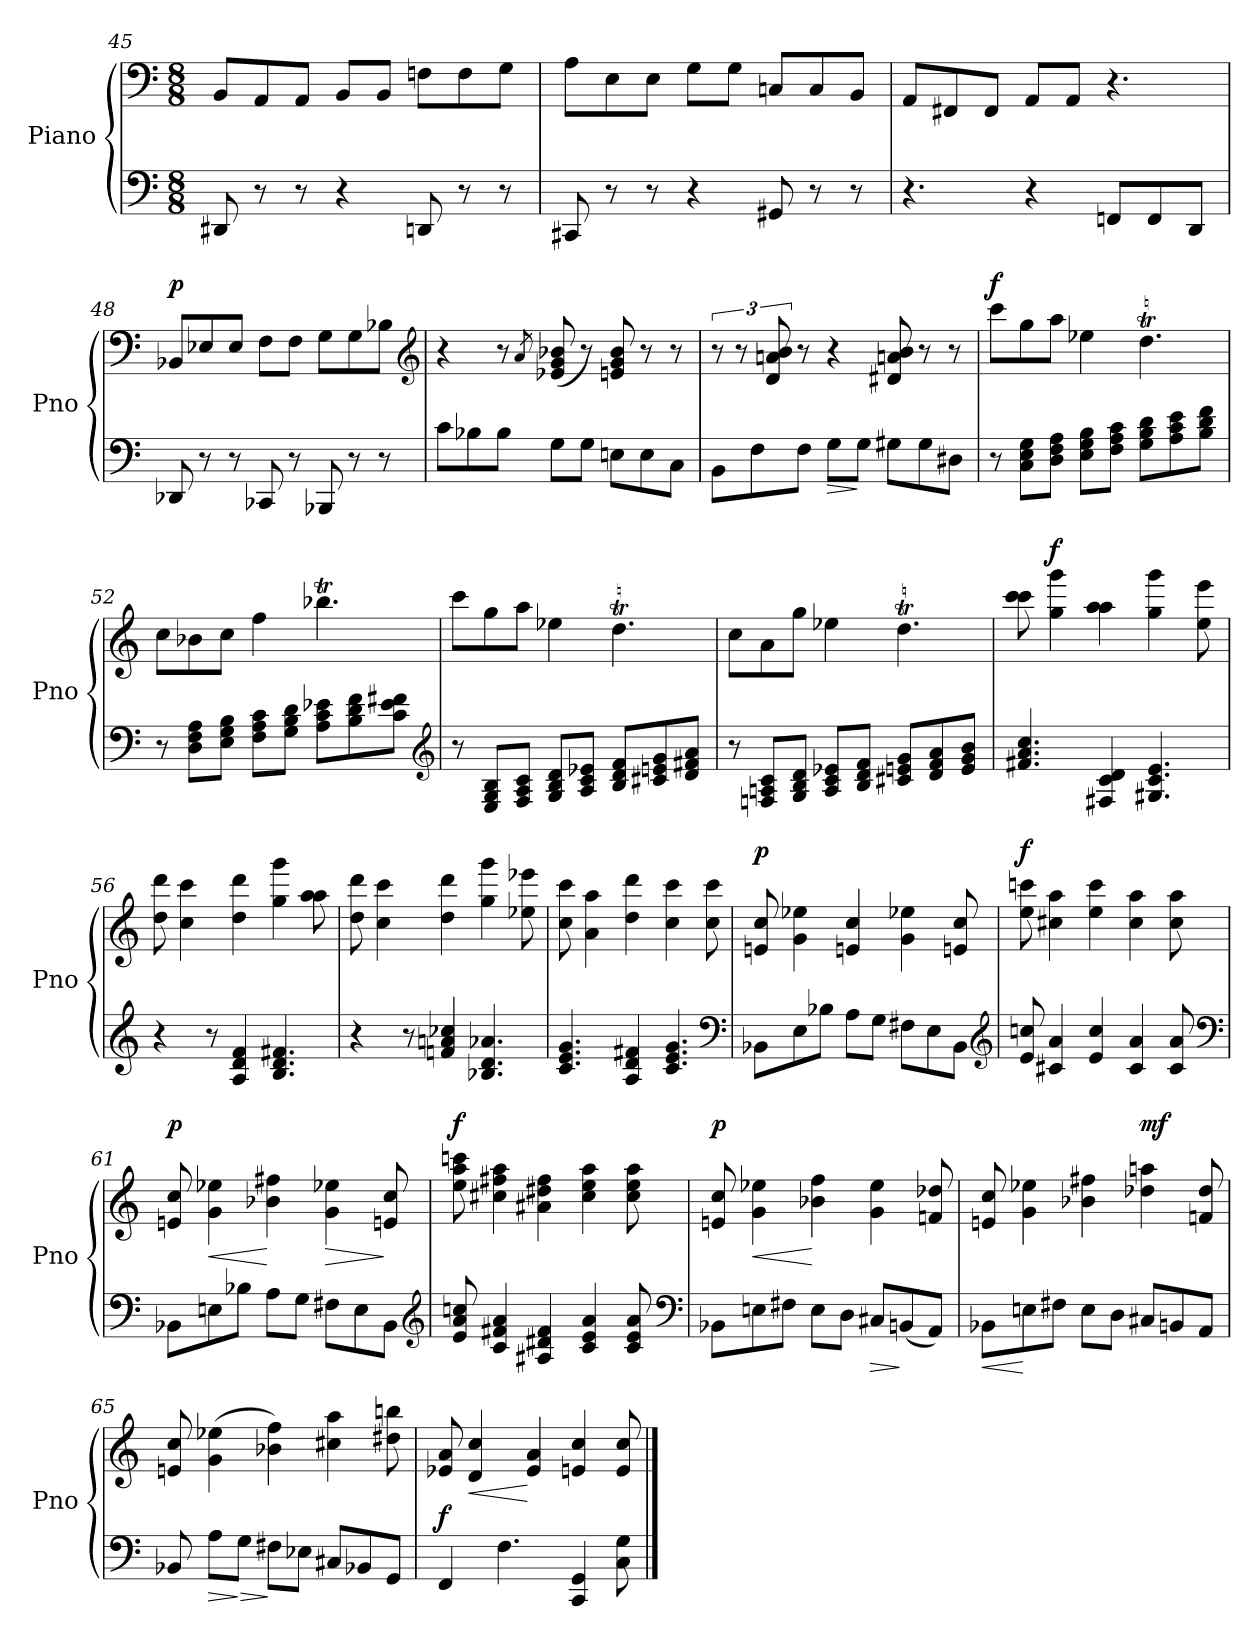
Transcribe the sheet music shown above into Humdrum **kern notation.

**kern	**dynam	**kern	**dynam
*part2	*part2	*part1	*part1
*staff2	*staff2	*staff1	*staff1
*I"Piano	*	*I"Piano	*
*I'Pno	*	*I'Pno	*
*clefF4	*	*clefF4	*
*M8/8	*	*M8/8	*
=45	=45	=45	=45
8DD#X/	.	8BB/L	.
8r	.	8AA/	.
8r	.	8AA/J	.
4r	.	8BB/L	.
.	.	8BB/J	.
8DDn/	.	8Fn\L	.
8r	.	8F\	.
8r	.	8G\J	.
=46	=46	=46	=46
8CC#X/	.	8A\L	.
8r	.	8E\	.
8r	.	8E\J	.
4r	.	8G\L	.
.	.	8G\J	.
8GG#X/	.	8Cn/L	.
8r	.	8C/	.
8r	.	8BB/J	.
=47	=47	=47	=47
4.r	.	8AA/L	.
.	.	8FF#X/	.
.	.	8FF#/J	.
4r	.	8AA/L	.
.	.	8AA/J	.
8FFn/L	.	4.r	.
8FF/	.	.	.
8DD/J	.	.	.
!!LO:LB:g=z
=48	=48	=48	=48
!	!	!	!LO:DY:a
8DD-X/	.	8BB-X/L	p
8r	.	8E-X/	.
8r	.	8E-/J	.
8CC-X/	.	8F\L	.
8r	.	8F\J	.
8BBB-X/	.	8G\L	.
8r	.	8G\	.
8r	.	8B-X\J	.
*	*	*clefG2	*
=49	=49	=49	=49
8c\L	.	4r	.
8B-X\	.	.	.
8B-\J	.	8r	.
.	.	8qa/	.
8G\L	.	(8e-X/ 8g/ 8b-X/	.
8G\J	.	8r)	.
8En\L	.	8en/ 8g/ 8b-/	.
8E\	.	8r	.
8C\J	.	8r	.
=50	=50	=50	=50
8BB\L	.	12r	.
.	.	12r	.
8F\	.	.	.
.	.	12d/ 12an/ 12b/	.
8F\J	.	8r	.
!	!LO:HP:b	!	!
8G\L	>	4r	.
8G\J	]	.	.
8G#X\L	.	8d#X/ 8an/ 8b/	.
8G#\	.	8r	.
8D#X\J	.	8r	.
=51	=51	=51	=51
*MM145	*	*	*
!	!	!	!LO:DY:a
8r	.	8ccc\L	f
8C\ 8E\ 8G\L	.	8gg\	.
8D\ 8F\ 8A\J	.	8aa\J	.
8E\ 8G\ 8B\L	.	4ee-X\	.
8F\ 8A\ 8c\J	.	.	.
8G\ 8B\ 8d\L	.	4.ddT\	.
8A\ 8c\ 8e\	.	.	.
8B\ 8d\ 8f\J	.	.	.
!!LO:LB:g=z
=52	=52	=52	=52
8r	.	8cc\L	.
8D\ 8F\ 8A\L	.	8b-X\	.
8E\ 8G\ 8B\J	.	8cc\J	.
8F\ 8A\ 8c\L	.	4ff\	.
8G\ 8B\ 8d\J	.	.	.
8A\ 8c\ 8e-X\L	.	4.bb-XT\	.
8B\ 8d\ 8f\	.	.	.
8c\ 8e-\ 8f#X\J	.	.	.
*clefG2	*	*	*
=53	=53	=53	=53
8r	.	8ccc\L	.
8E/ 8G/ 8B/L	.	8gg\	.
8F/ 8A/ 8c/J	.	8aa\J	.
8G/ 8B/ 8d/L	.	4ee-X\	.
8A/ 8c/ 8e-X/J	.	.	.
8B/ 8d/ 8f/L	.	4.ddT\	.
8c#X/ 8en/ 8g/	.	.	.
8d/ 8f#X/ 8a/J	.	.	.
=54	=54	=54	=54
8r	.	8cc\L	.
8Fn/ 8An/ 8c/L	.	8a\	.
8G/ 8B/ 8d/J	.	8gg\J	.
8A/ 8c/ 8e-X/L	.	4ee-X\	.
8B/ 8d/ 8f/J	.	.	.
8c#X/ 8en/ 8g/L	.	4.ddT\	.
8d/ 8f/ 8a/	.	.	.
8e/ 8g/ 8b/J	.	.	.
!!LO:LB:g=z
=55	=55	=55	=55
*	*	*MM200	*
4.f#X/ 4.a/ 4.cc/	.	8ccc\ 8ccc\	.
!	!	!	!LO:DY:a
.	.	4gg\ 4ggg\	f
4F#X/ 4c/ 4d/	.	4aa\ 4aa\	.
4.G#X/ 4.c/ 4.e/	.	4gg\ 4ggg\	.
.	.	8ee\ 8eee\	.
=56	=56	=56	=56
4r	.	8dd\ 8ddd\	.
.	.	4cc\ 4ccc\	.
8r	.	.	.
4A/ 4d/ 4f/	.	4dd\ 4ddd\	.
4.B/ 4.d/ 4.f#X/	.	4gg\ 4ggg\	.
.	.	8aa\ 8aa\	.
=57	=57	=57	=57
4r	.	8dd\ 8ddd\	.
.	.	4cc\ 4ccc\	.
8r	.	.	.
4fn/ 4an/ 4cc-X/	.	4dd\ 4ddd\	.
4.B-X/ 4.d/ 4.a-X/	.	4gg\ 4ggg\	.
.	.	8ee-X\ 8eee-X\	.
=58	=58	=58	=58
4.c/ 4.e/ 4.g/	.	8cc\ 8ccc\	.
.	.	4a\ 4aa\	.
4A/ 4d/ 4f#X/	.	4dd\ 4ddd\	.
4.c/ 4.e/ 4.g/	.	4cc\ 4ccc\	.
.	.	8cc\ 8ccc\	.
*clefF4	*	*	*
!!LO:LB:g=z
=59	=59	=59	=59
!	!	!	!LO:DY:a
8BB-X\L	.	8en/ 8cc/	p
8E\	.	4g\ 4ee-X\	.
8B-X\J	.	.	.
8A\L	.	4en/ 4cc/	.
8G\J	.	.	.
8F#X\L	.	4g\ 4ee-X\	.
8E\	.	.	.
8BB-\J	.	8en/ 8cc/	.
*clefG2	*	*	*
=60	=60	=60	=60
!	!	!	!LO:DY:a
8e/ 8ccn/	.	8ee\ 8cccn\	f
4c#X/ 4a/	.	4cc#X\ 4aa\	.
4e/ 4cc/	.	4ee\ 4ccc\	.
4c#/ 4a/	.	4cc#\ 4aa\	.
8c#/ 8a/	.	8cc#\ 8aa\	.
*clefF4	*	*	*
=61	=61	=61	=61
!	!	!	!LO:DY:a
8BB-X\L	.	8en/ 8cc/	p
!	!	!	!LO:HP:b
8En\	.	4g\ 4ee-X\	<
8B-X\J	.	.	.
8A\L	.	4b-X\ 4ff#X\	[
8G\J	.	.	.
!	!	!	!LO:HP:b
8F#X\L	.	4g\ 4ee-X\	>
8E\	.	.	.
8BB-\J	.	8en/ 8cc/	]
*clefG2	*	*	*
=62	=62	=62	=62
!	!	!	!LO:DY:a
8e/ 8a/ 8ccn/	.	8ee\ 8aa\ 8cccn\	f
4c/ 4f#X/ 4a/	.	4cc#X\ 4ff#X\ 4aa\	.
4A#X/ 4d#X/ 4f#/	.	4a#X\ 4dd#X\ 4ff#\	.
4c/ 4e/ 4a/	.	4cc#\ 4ee\ 4aa\	.
8c/ 8e/ 8a/	.	8cc#\ 8ee\ 8aa\	.
*clefF4	*	*	*
!!LO:LB:g=z
=63	=63	=63	=63
!	!	!	!LO:DY:a
8BB-X\L	.	8en/ 8cc/	p
!	!	!	!LO:HP:b
8En\	.	4g\ 4ee-X\	<
8F#X\J	.	.	.
8E\L	.	4b-X\ 4ff\	[
8D\J	.	.	.
!	!LO:HP:b	!	!
8C#X/L	>	4g\ 4ee-\	.
(8BBn/	]	.	.
8AA/J)	.	8fn/ 8dd-X/	.
=64	=64	=64	=64
!	!LO:HP:b	!	!
8BB-X\L	<	8en/ 8cc/	.
8En\	[	4g\ 4ee-X\	.
8F#X\J	.	.	.
8E\L	.	4b-X\ 4ff#X\	.
8D\J	.	.	.
!	!	!	!LO:DY:a
8C#X/L	.	4dd-X\ 4aan\	mf
8BBn/	.	.	.
8AA/J	.	8fn/ 8dd-/	.
=65	=65	=65	=65
8BB-X/	.	8en/ 8cc/	.
!	!LO:HP:b	!	!
8A\L	>	(4g\ 4ee-X\	.
!	!LO:HP:n=1:b	!	!
8G\J	] >	.	.
8F#X\L	]	4b-X\ 4ff\)	.
8E-X\J	.	.	.
8C#X/L	.	4cc#X\ 4aa\	.
8BB-X/	.	.	.
8GG/J	.	8dd#X\ 8bbn\	.
=66	=66	=66	=66
!	!LO:DY:a	!	!
4FF/	f	8e-X/ 8a/	.
!	!	!	!LO:HP:b
.	.	4d/ 4cc/	<
4.F\	.	.	.
.	.	4e-/ 4a/	[
4CC/ 4GG/	.	4en/ 4cc/	.
8C\ 8G\	.	8e/ 8cc/	.
==	==	==	==
*-	*-	*-	*-
